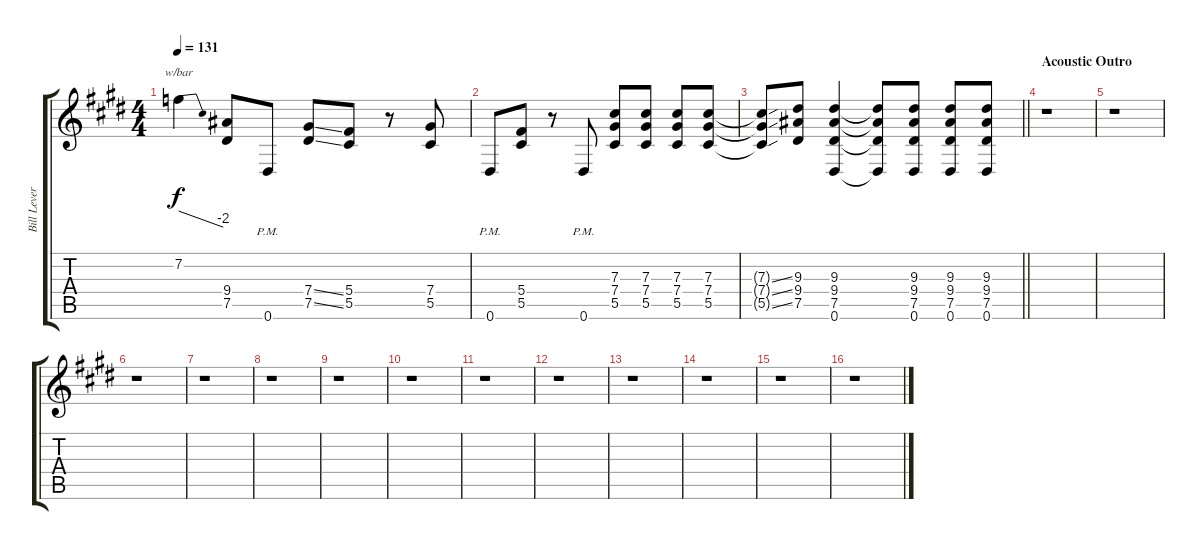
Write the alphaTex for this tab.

\track ("Bill Leverty Dist. Rhy Right" "Bill Lever") {instrument overdrivenguitar}
\staff {score tabs}
\tuning (Eb4 Bb3 Gb3 Db3 Ab2 Eb2) {hide}
\ts (4 4)
\tempo 131
\clef g2
\ks e
7.2{t}.4{tbe (dive default 0 0 60 -8) dy f} (9.4 7.5).8 0.6{pm}.8 (7.4{ss} 7.5{ss}).8 (5.4 5.5).8 r.8 (7.4 5.5).8 |
0.6{pm}.8 (5.4 5.5).8 r.8 0.6{pm}.8 (7.3 7.4 5.5).8 (7.3 7.4 5.5).8 (7.3 7.4 5.5).8 (7.3 7.4 5.5).8 |
\barLineRight lightlight
(7.3{ss t} 7.4{ss t} 5.5{ss t}).8 (9.3 9.4 7.5).8 (9.3 9.4 7.5 0.6).4 (9.3{t} 9.4{t} 7.5{t} 0.6{t}).8 (9.3 9.4 7.5 0.6).8 (9.3 9.4 7.5 0.6).8 (9.3 9.4 7.5 0.6).8 |
\section ("" "Acoustic Outro")
r.1 |
r.1 |
r.1 |
r.1 |
r.1 |
r.1 |
r.1 |
r.1 |
r.1 |
r.1 |
r.1 |
r.1 |
r.1
